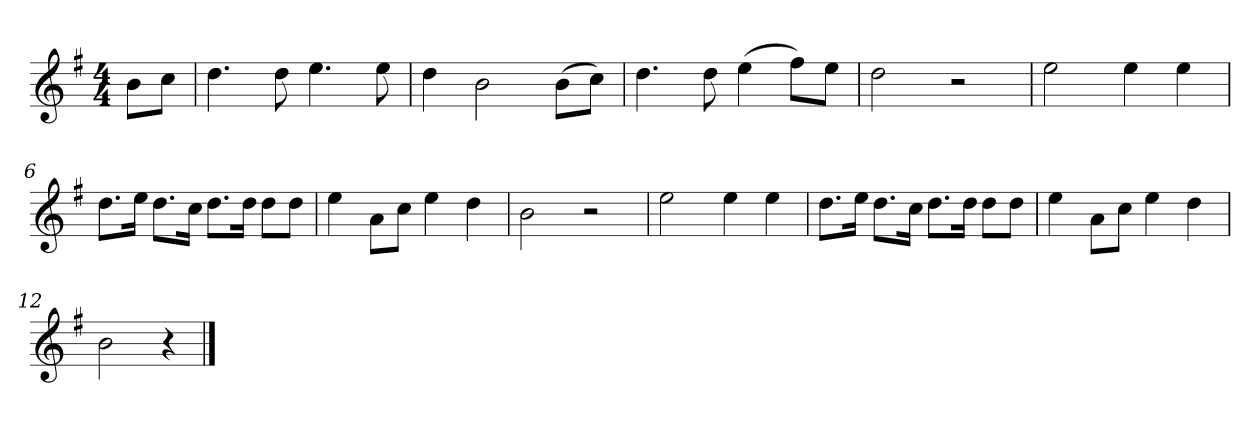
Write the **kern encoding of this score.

**kern
*part1
*staff1
*k[f#]
*M4/4
*MM120
=
8bL
8ccJ
=1
4.dd
8dd
4.ee
8ee
=2
4dd
2b
(8bL
8ccJ)
=3
4.dd
8dd
(4ee
8ff#L)
8eeJ
=4
2dd
2r
=5
2ee
4ee
4ee
=6
8.ddL
16eeJk
8.ddL
16ccJk
8.ddL
16ddJk
8ddL
8ddJ
=7
4ee
8aL
8ccJ
4ee
4dd
=8
2b
2r
=9
2ee
4ee
4ee
=10
8.ddL
16eeJk
8.ddL
16ccJk
8.ddL
16ddJk
8ddL
8ddJ
=11
4ee
8aL
8ccJ
4ee
4dd
=12
2b
4r
==
*-
